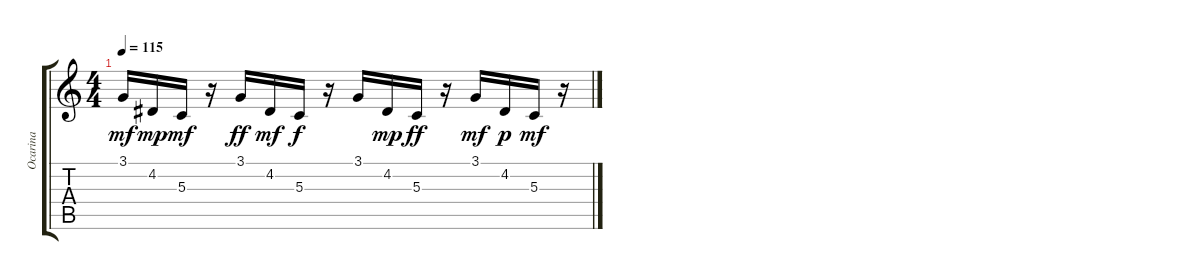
\track ("Ocarina" "Ocarina") {instrument ocarina}
\staff {score tabs}
\tuning (E4 B3 G3 D3 A2 E2) {hide}
\ts (4 4)
\tempo 115
\clef g2
\ks c
3.1.16{dy mf} 4.2.16{dy mp} 5.3.16{dy mf} r.16 3.1.16{dy ff} 4.2.16{dy mf} 5.3.16{dy f} r.16 3.1.16 4.2.16{dy mp} 5.3.16{dy ff} r.16 3.1.16{dy mf} 4.2.16{dy p} 5.3.16{dy mf} r.16
